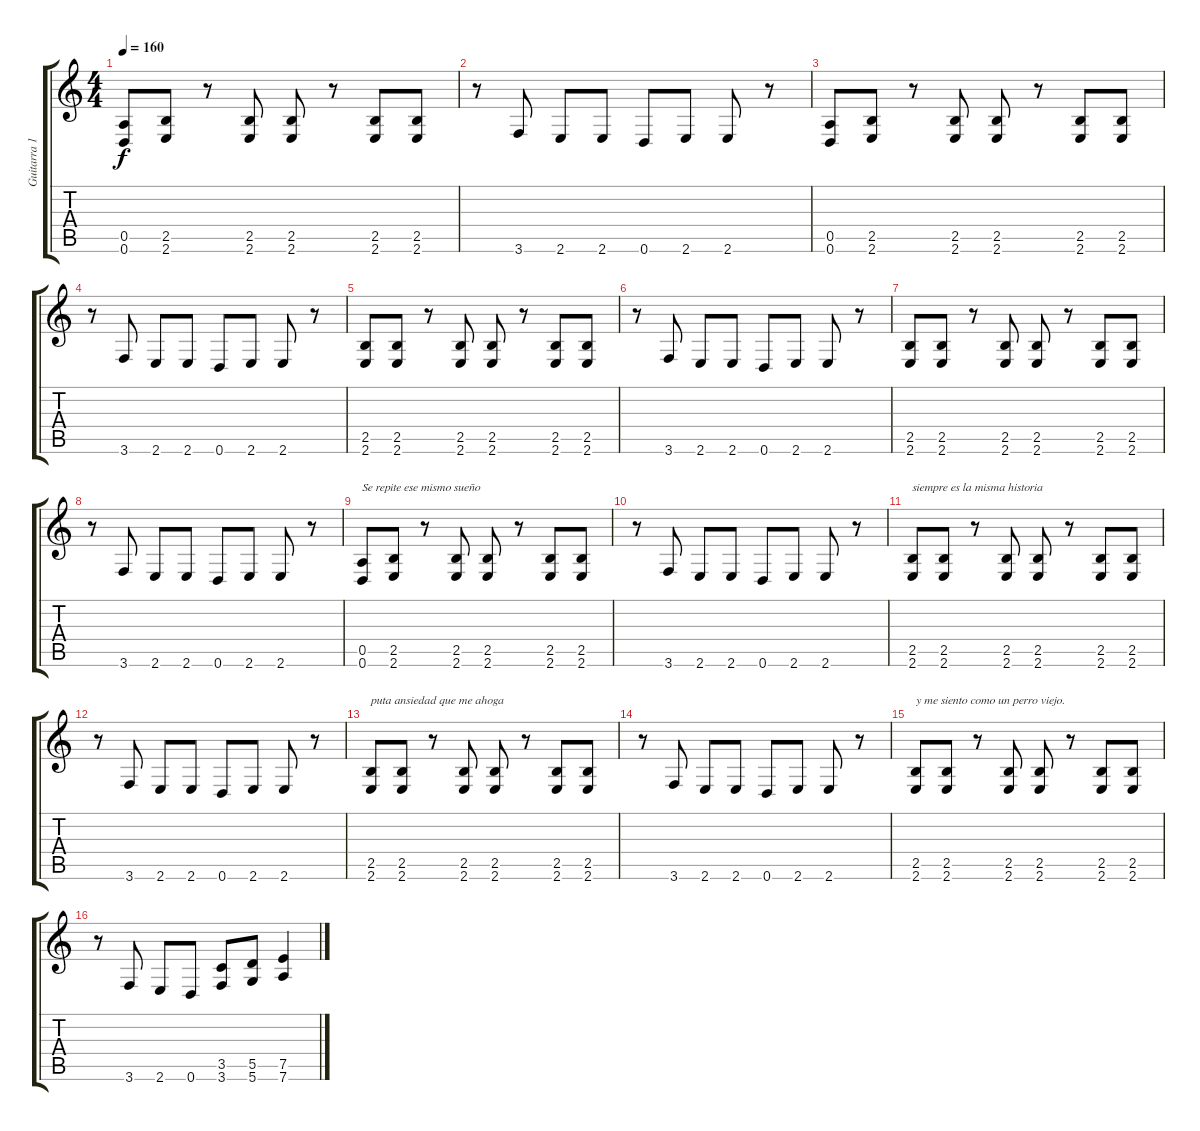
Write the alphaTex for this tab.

\track ("Guitarra 1" "Guitarra 1") {instrument distortionguitar}
\staff {score tabs}
\tuning (E4 B3 G3 D3 A2 D2) {hide}
\ts (4 4)
\tempo 160
\clef g2
\ks c
(0.5 0.6).8{dy f} (2.5 2.6).8 r.8 (2.5 2.6).8 (2.5 2.6).8 r.8 (2.5 2.6).8 (2.5 2.6).8 |
r.8 3.6.8 2.6.8 2.6.8 0.6.8 2.6.8 2.6.8 r.8 |
(0.5 0.6).8 (2.5 2.6).8 r.8 (2.5 2.6).8 (2.5 2.6).8 r.8 (2.5 2.6).8 (2.5 2.6).8 |
r.8 3.6.8 2.6.8 2.6.8 0.6.8 2.6.8 2.6.8 r.8 |
(2.5 2.6).8 (2.5 2.6).8 r.8 (2.5 2.6).8 (2.5 2.6).8 r.8 (2.5 2.6).8 (2.5 2.6).8 |
r.8 3.6.8 2.6.8 2.6.8 0.6.8 2.6.8 2.6.8 r.8 |
(2.5 2.6).8 (2.5 2.6).8 r.8 (2.5 2.6).8 (2.5 2.6).8 r.8 (2.5 2.6).8 (2.5 2.6).8 |
r.8 3.6.8 2.6.8 2.6.8 0.6.8 2.6.8 2.6.8 r.8 |
(0.5 0.6).8{txt "Se repite ese mismo sueño"} (2.5 2.6).8 r.8 (2.5 2.6).8 (2.5 2.6).8 r.8 (2.5 2.6).8 (2.5 2.6).8 |
r.8 3.6.8 2.6.8 2.6.8 0.6.8 2.6.8 2.6.8 r.8 |
(2.5 2.6).8{txt "siempre es la misma historia"} (2.5 2.6).8 r.8 (2.5 2.6).8 (2.5 2.6).8 r.8 (2.5 2.6).8 (2.5 2.6).8 |
r.8 3.6.8 2.6.8 2.6.8 0.6.8 2.6.8 2.6.8 r.8 |
(2.5 2.6).8{txt "puta ansiedad que me ahoga"} (2.5 2.6).8 r.8 (2.5 2.6).8 (2.5 2.6).8 r.8 (2.5 2.6).8 (2.5 2.6).8 |
r.8 3.6.8 2.6.8 2.6.8 0.6.8 2.6.8 2.6.8 r.8 |
(2.5 2.6).8{txt "y me siento como un perro viejo."} (2.5 2.6).8 r.8 (2.5 2.6).8 (2.5 2.6).8 r.8 (2.5 2.6).8 (2.5 2.6).8 |
r.8 3.6.8 2.6.8 0.6.8 (3.5 3.6).8 (5.5 5.6).8 (7.5 7.6).4
